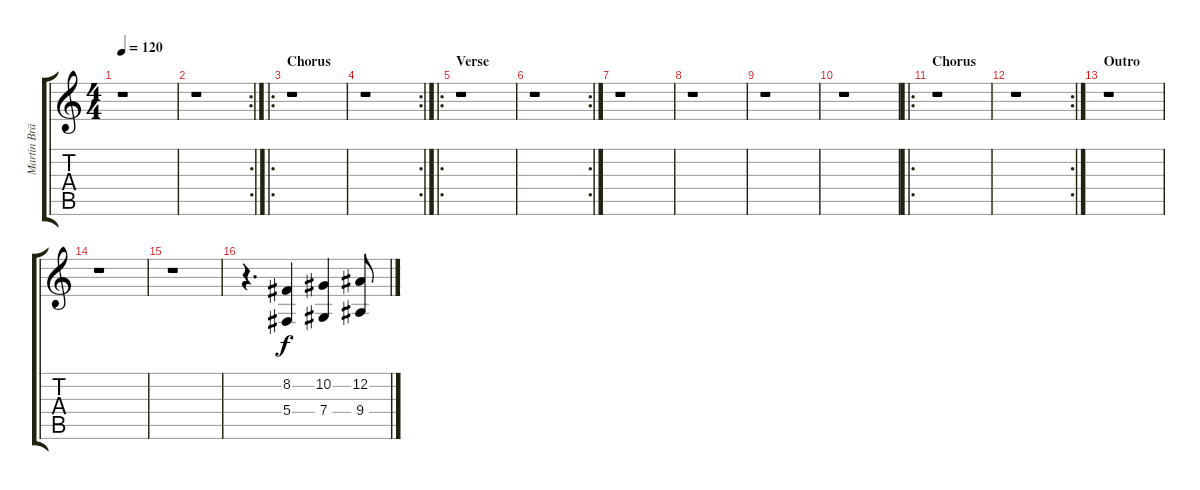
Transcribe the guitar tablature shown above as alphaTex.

\track ("Martin Brändström" "Martin Brä") {instrument stringensemble1}
\staff {score tabs}
\tuning (Eb4 Bb3 Gb3 Db3 Ab2 Eb2) {hide}
\ts (4 4)
\tempo 120
\clef g2
\ks c
r.1{dy f} |
\rc 2
r.1 |
\ro
\section ("" "Chorus")
r.1 |
\rc 2
r.1 |
\ro
\section ("" "Verse")
r.1 |
\rc 2
r.1 |
r.1 |
r.1 |
r.1 |
r.1 |
\ro
\section ("" "Chorus")
r.1 |
\rc 2
r.1 |
\section ("" "Outro")
r.1 |
r.1 |
r.1 |
r.4{d} (8.2 5.4).4 (10.2 7.4).4 (12.2 9.4).8
